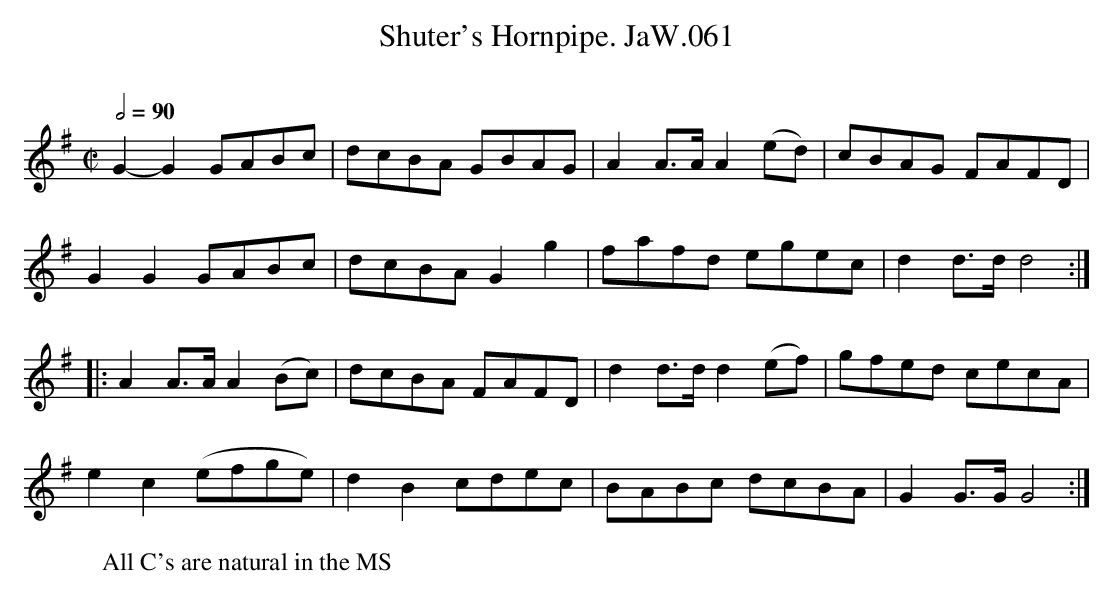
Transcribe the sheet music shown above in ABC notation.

X:1
T:Shuter's Hornpipe. JaW.061
M:C|
L:1/8
Q:1/2=90
O:
K:G
G2-G2 GABc|dcBA GBAG|A2A>A A2(ed)|cBAG FAFD|
G2G2 GABc|dcBA G2g2|fafd egec|d2d>d d4:|
|:A2A>A A2(Bc)|dcBA FAFD|d2d>d d2(ef)|gfed cecA|
e2c2 (efge)|d2B2 cdec|BABc dcBA|G2G>G G4:|
W:All C's are natural in the MS
